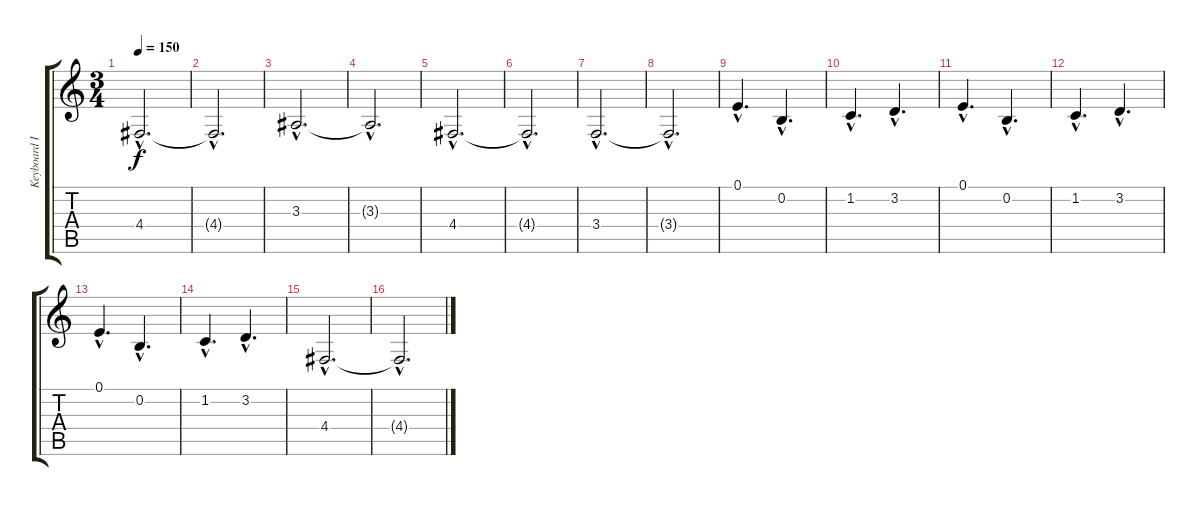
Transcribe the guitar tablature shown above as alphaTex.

\track ("Keyboard II" "Keyboard I") {instrument stringensemble1}
\staff {score tabs}
\tuning (E4 B3 G3 D3 A2 E2) {hide}
\ts (3 4)
\tempo 150
\clef g2
\ks c
4.4{hac}.2{d dy f} |
4.4{hac t}.2{d} |
3.3{hac}.2{d} |
3.3{hac t}.2{d} |
4.4{hac}.2{d} |
4.4{hac t}.2{d} |
3.4{hac}.2{d} |
3.4{hac t}.2{d} |
0.1{hac}.4{d} 0.2{hac}.4{d} |
1.2{hac}.4{d} 3.2{hac}.4{d} |
0.1{hac}.4{d} 0.2{hac}.4{d} |
1.2{hac}.4{d} 3.2{hac}.4{d} |
0.1{hac}.4{d} 0.2{hac}.4{d} |
1.2{hac}.4{d} 3.2{hac}.4{d} |
4.4{hac}.2{d} |
4.4{hac t}.2{d}
